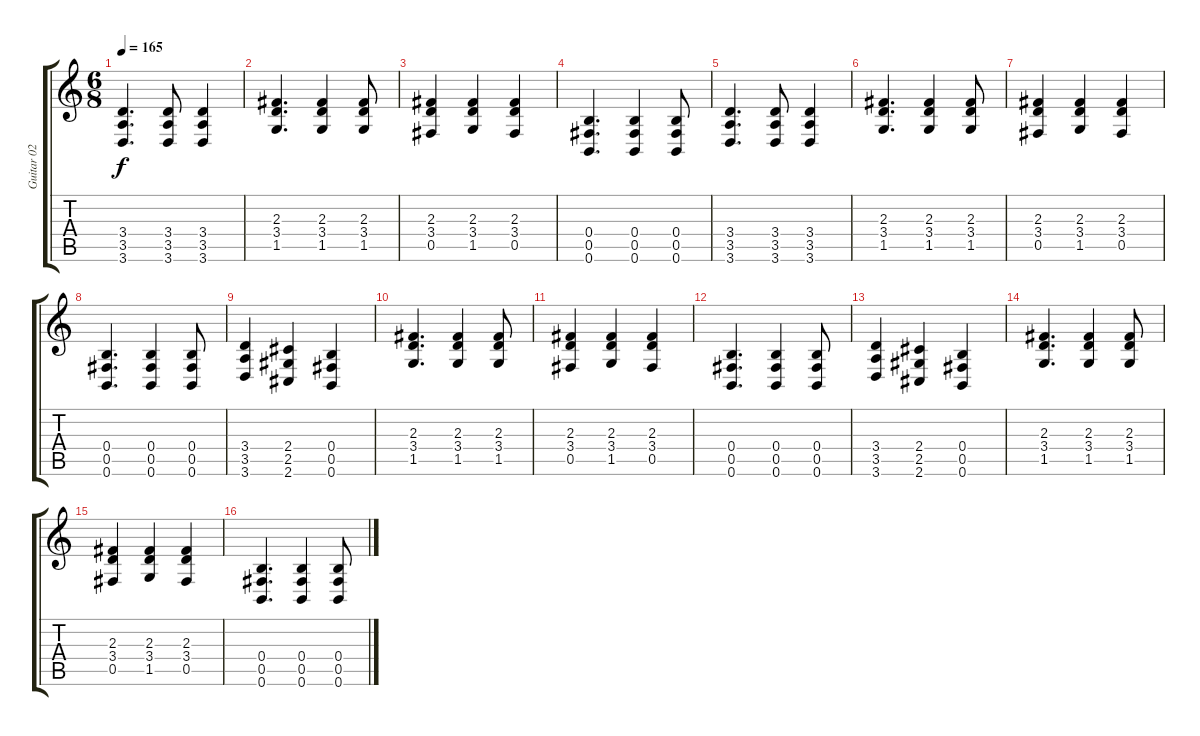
\track ("Guitar 02" "Guitar 02") {instrument overdrivenguitar}
\staff {score tabs}
\tuning (Db4 Ab3 E3 B2 Gb2 B1) {hide}
\ts (6 8)
\tempo 165
\clef g2
\ks c
(3.4 3.5 3.6).4{d dy f} (3.4 3.5 3.6).8 (3.4 3.5 3.6).4 |
(2.3 3.4 1.5).4{d} (2.3 3.4 1.5).4 (2.3 3.4 1.5).8 |
(2.3 3.4 0.5).4 (2.3 3.4 1.5).4 (2.3 3.4 0.5).4 |
(0.4 0.5 0.6).4{d} (0.4 0.5 0.6).4 (0.4 0.5 0.6).8 |
(3.4 3.5 3.6).4{d} (3.4 3.5 3.6).8 (3.4 3.5 3.6).4 |
(2.3 3.4 1.5).4{d} (2.3 3.4 1.5).4 (2.3 3.4 1.5).8 |
(2.3 3.4 0.5).4 (2.3 3.4 1.5).4 (2.3 3.4 0.5).4 |
(0.4 0.5 0.6).4{d} (0.4 0.5 0.6).4 (0.4 0.5 0.6).8 |
(3.4 3.5 3.6).4 (2.4 2.5 2.6).4 (0.4 0.5 0.6).4 |
(2.3 3.4 1.5).4{d} (2.3 3.4 1.5).4 (2.3 3.4 1.5).8 |
(2.3 3.4 0.5).4 (2.3 3.4 1.5).4 (2.3 3.4 0.5).4 |
(0.4 0.5 0.6).4{d} (0.4 0.5 0.6).4 (0.4 0.5 0.6).8 |
(3.4 3.5 3.6).4 (2.4 2.5 2.6).4 (0.4 0.5 0.6).4 |
(2.3 3.4 1.5).4{d} (2.3 3.4 1.5).4 (2.3 3.4 1.5).8 |
(2.3 3.4 0.5).4 (2.3 3.4 1.5).4 (2.3 3.4 0.5).4 |
(0.4 0.5 0.6).4{d} (0.4 0.5 0.6).4 (0.4 0.5 0.6).8
